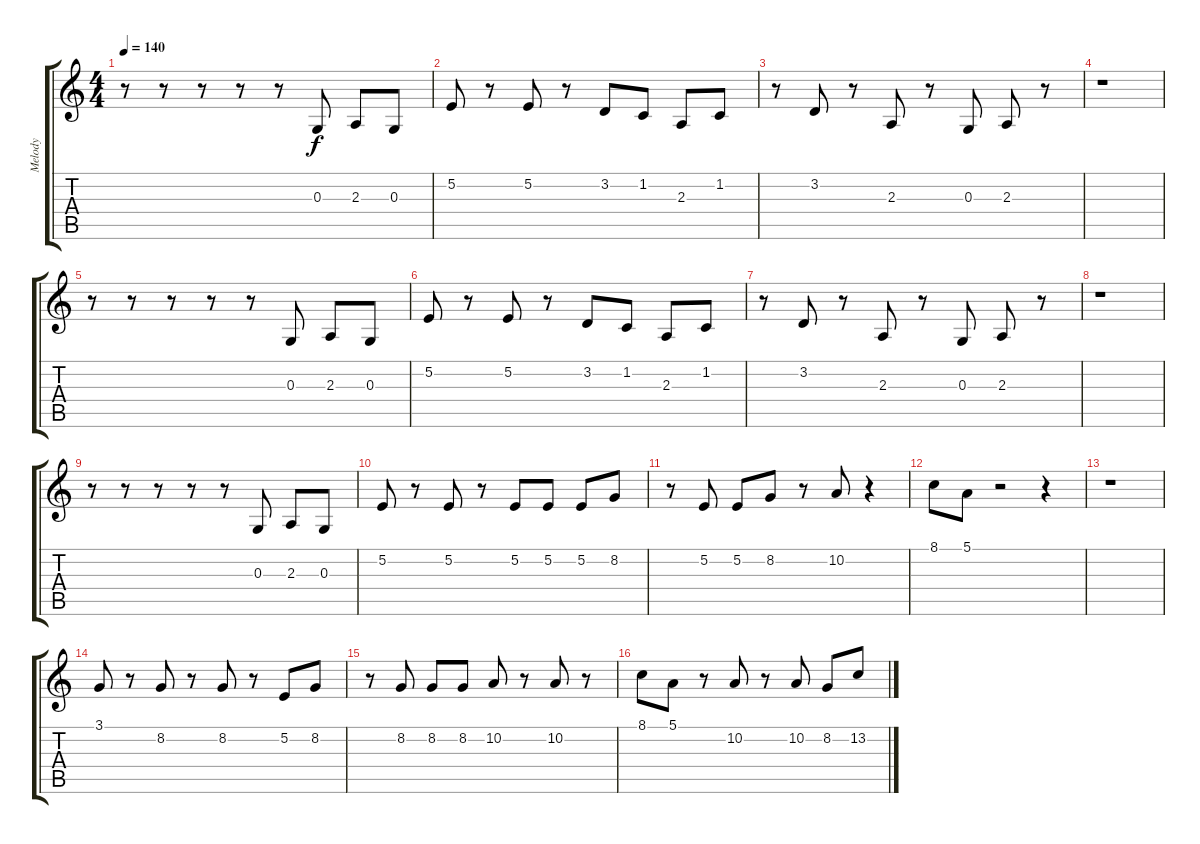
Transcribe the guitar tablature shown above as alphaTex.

\track ("Melody" "Melody") {instrument altosax}
\staff {score tabs}
\tuning (E4 B3 G3 D3 A2 E2) {hide}
\ts (4 4)
\tempo 140
\clef g2
\ks c
r.8{dy f instrument altosax} r.8 r.8 r.8 r.8 0.3.8 2.3.8 0.3.8 |
5.2.8 r.8 5.2.8 r.8 3.2.8 1.2.8 2.3.8 1.2.8 |
r.8 3.2.8 r.8 2.3.8 r.8 0.3.8 2.3.8 r.8 |
r.1 |
r.8 r.8 r.8 r.8 r.8 0.3.8 2.3.8 0.3.8 |
5.2.8 r.8 5.2.8 r.8 3.2.8 1.2.8 2.3.8 1.2.8 |
r.8 3.2.8 r.8 2.3.8 r.8 0.3.8 2.3.8 r.8 |
r.1 |
r.8 r.8 r.8 r.8 r.8 0.3.8 2.3.8 0.3.8 |
5.2.8 r.8 5.2.8 r.8 5.2.8 5.2.8 5.2.8 8.2.8 |
r.8 5.2.8 5.2.8 8.2.8 r.8 10.2.8 r.4 |
8.1.8 5.1.8 r.2 r.4 |
r.1 |
3.1.8 r.8 8.2.8 r.8 8.2.8 r.8 5.2.8 8.2.8 |
r.8 8.2.8 8.2.8 8.2.8 10.2.8 r.8 10.2.8 r.8 |
8.1.8 5.1.8 r.8 10.2.8 r.8 10.2.8 8.2.8 13.2.8
